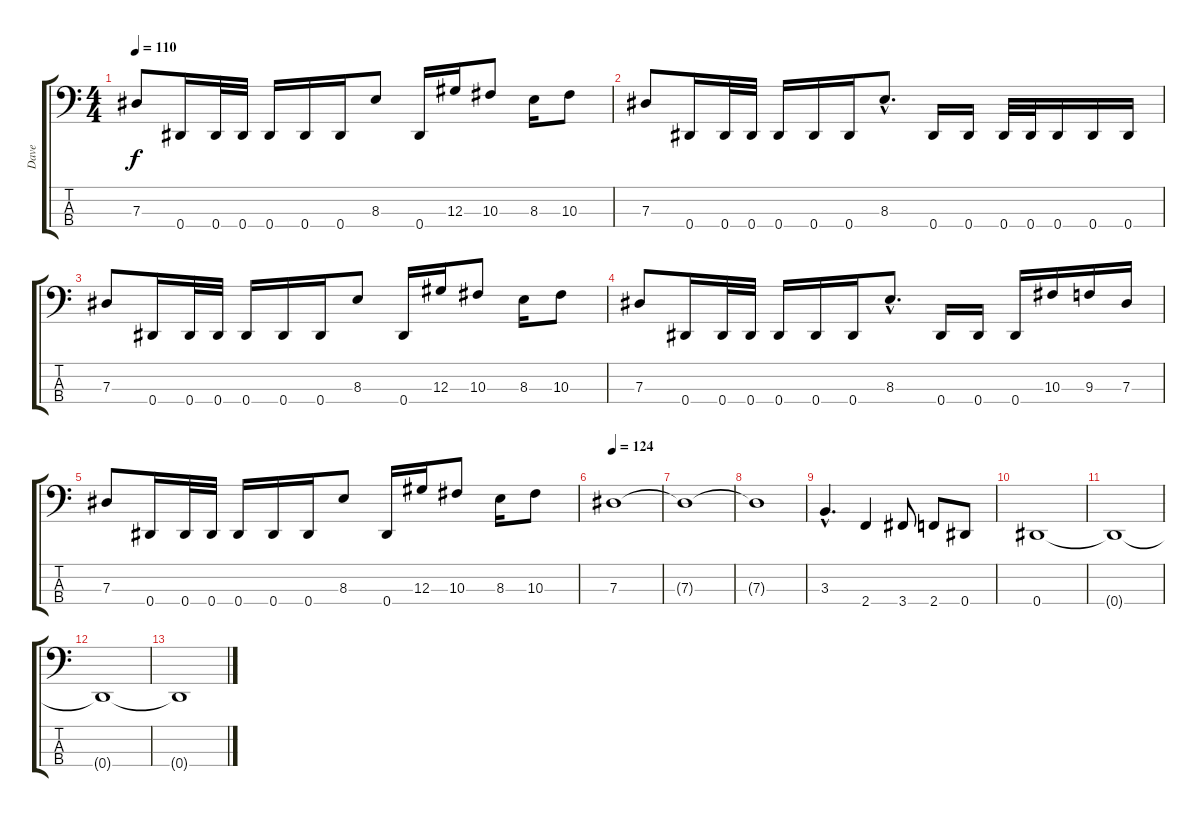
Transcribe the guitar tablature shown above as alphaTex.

\track ("Dave" "Dave") {instrument electricbasspick}
\staff {score tabs}
\tuning (Gb2 Db2 Ab1 Eb1) {hide}
\ts (4 4)
\tempo 110
\clef f4
\ks c
7.3.8{dy f} 0.4.16 0.4.32 0.4.32 0.4.16 0.4.16 0.4.16 8.3.8 0.4.16 12.3.16 10.3.8 8.3.16 10.3.8 |
7.3.8 0.4.16 0.4.32 0.4.32 0.4.16 0.4.16 0.4.16 8.3{hac}.8{d} 0.4.16 0.4.16 0.4.32 0.4.32 0.4.16 0.4.16 0.4.16 |
7.3.8 0.4.16 0.4.32 0.4.32 0.4.16 0.4.16 0.4.16 8.3.8 0.4.16 12.3.16 10.3.8 8.3.16 10.3.8 |
7.3.8 0.4.16 0.4.32 0.4.32 0.4.16 0.4.16 0.4.16 8.3{hac}.8{d} 0.4.16 0.4.16 0.4.16 10.3.16 9.3.16 7.3.16 |
7.3.8 0.4.16 0.4.32 0.4.32 0.4.16 0.4.16 0.4.16 8.3.8 0.4.16 12.3.16 10.3.8 8.3.16 10.3.8 |
\tempo 124
7.3.1 |
7.3{t}.1 |
7.3{t}.1 |
3.3{hac}.4{d} 2.4.4 3.4.8 2.4.8 0.4.8 |
0.4.1 |
0.4{t}.1 |
0.4{t}.1 |
0.4{t}.1
